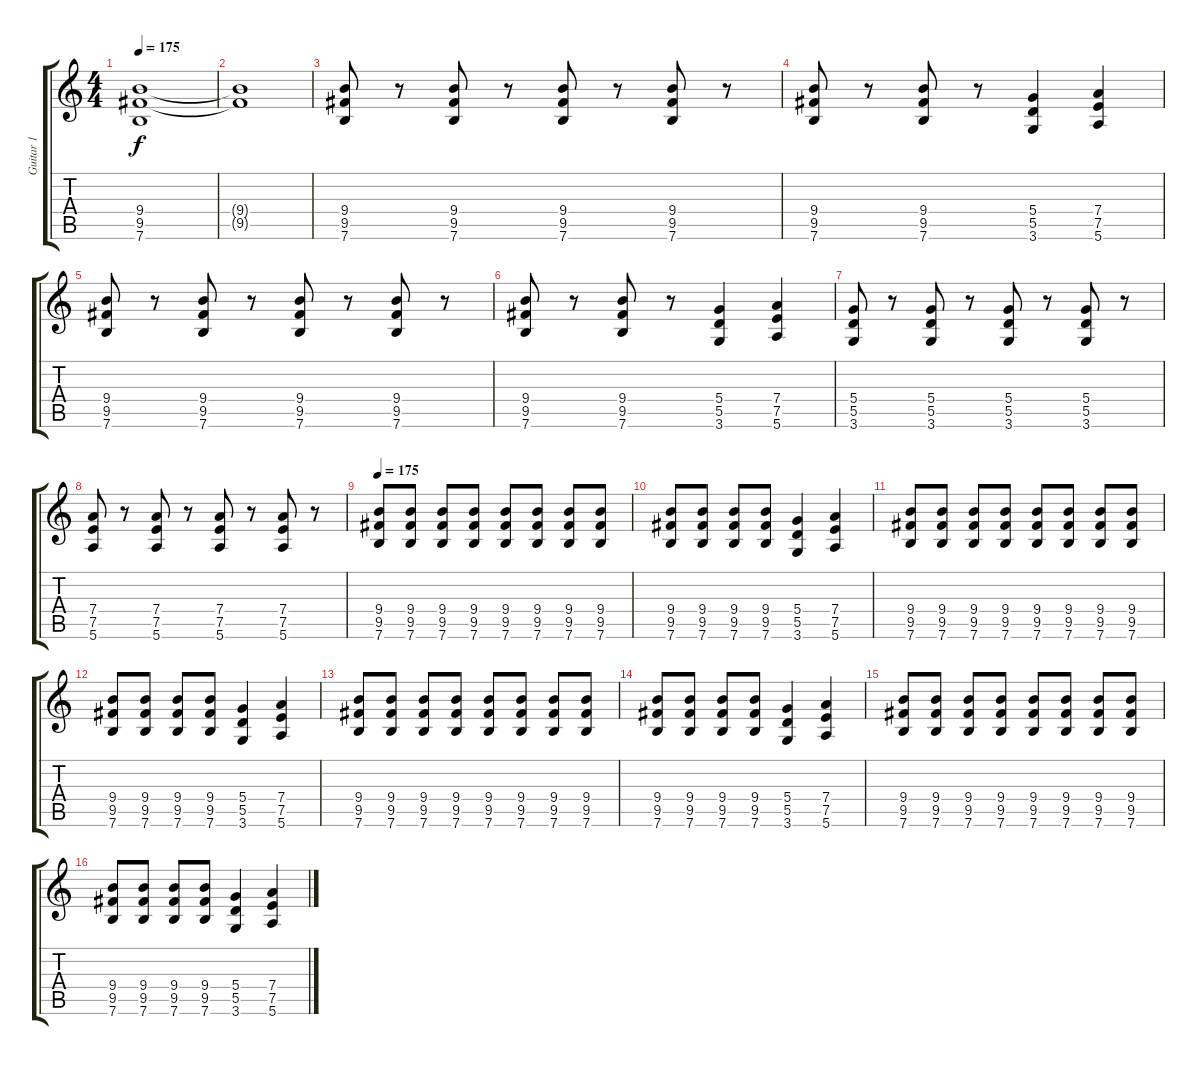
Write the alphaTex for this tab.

\track ("Guitar 1" "Guitar 1") {instrument distortionguitar}
\staff {score tabs}
\tuning (E4 B3 G3 D3 A2 E2) {hide}
\ts (4 4)
\tempo 175
\tempo 160
\tempo 175
\clef g2
\ks c
(9.4 9.5 7.6).1{dy f instrument distortionguitar} |
(9.4{t} 9.5{t}).1 |
(9.4 9.5 7.6).8 r.8 (9.4 9.5 7.6).8 r.8 (9.4 9.5 7.6).8 r.8 (9.4 9.5 7.6).8 r.8 |
(9.4 9.5 7.6).8 r.8 (9.4 9.5 7.6).8 r.8 (5.4 5.5 3.6).4 (7.4 7.5 5.6).4 |
(9.4 9.5 7.6).8 r.8 (9.4 9.5 7.6).8 r.8 (9.4 9.5 7.6).8 r.8 (9.4 9.5 7.6).8 r.8 |
(9.4 9.5 7.6).8 r.8 (9.4 9.5 7.6).8 r.8 (5.4 5.5 3.6).4 (7.4 7.5 5.6).4 |
(5.4 5.5 3.6).8 r.8 (5.4 5.5 3.6).8 r.8 (5.4 5.5 3.6).8 r.8 (5.4 5.5 3.6).8 r.8 |
(7.4 7.5 5.6).8 r.8 (7.4 7.5 5.6).8 r.8 (7.4 7.5 5.6).8 r.8 (7.4 7.5 5.6).8 r.8 |
\tempo 175
(9.4 9.5 7.6).8 (9.4 9.5 7.6).8 (9.4 9.5 7.6).8 (9.4 9.5 7.6).8 (9.4 9.5 7.6).8 (9.4 9.5 7.6).8 (9.4 9.5 7.6).8 (9.4 9.5 7.6).8 |
(9.4 9.5 7.6).8 (9.4 9.5 7.6).8 (9.4 9.5 7.6).8 (9.4 9.5 7.6).8 (5.4 5.5 3.6).4 (7.4 7.5 5.6).4 |
(9.4 9.5 7.6).8 (9.4 9.5 7.6).8 (9.4 9.5 7.6).8 (9.4 9.5 7.6).8 (9.4 9.5 7.6).8 (9.4 9.5 7.6).8 (9.4 9.5 7.6).8 (9.4 9.5 7.6).8 |
(9.4 9.5 7.6).8 (9.4 9.5 7.6).8 (9.4 9.5 7.6).8 (9.4 9.5 7.6).8 (5.4 5.5 3.6).4 (7.4 7.5 5.6).4 |
(9.4 9.5 7.6).8 (9.4 9.5 7.6).8 (9.4 9.5 7.6).8 (9.4 9.5 7.6).8 (9.4 9.5 7.6).8 (9.4 9.5 7.6).8 (9.4 9.5 7.6).8 (9.4 9.5 7.6).8 |
(9.4 9.5 7.6).8 (9.4 9.5 7.6).8 (9.4 9.5 7.6).8 (9.4 9.5 7.6).8 (5.4 5.5 3.6).4 (7.4 7.5 5.6).4 |
(9.4 9.5 7.6).8 (9.4 9.5 7.6).8 (9.4 9.5 7.6).8 (9.4 9.5 7.6).8 (9.4 9.5 7.6).8 (9.4 9.5 7.6).8 (9.4 9.5 7.6).8 (9.4 9.5 7.6).8 |
(9.4 9.5 7.6).8 (9.4 9.5 7.6).8 (9.4 9.5 7.6).8 (9.4 9.5 7.6).8 (5.4 5.5 3.6).4 (7.4 7.5 5.6).4
